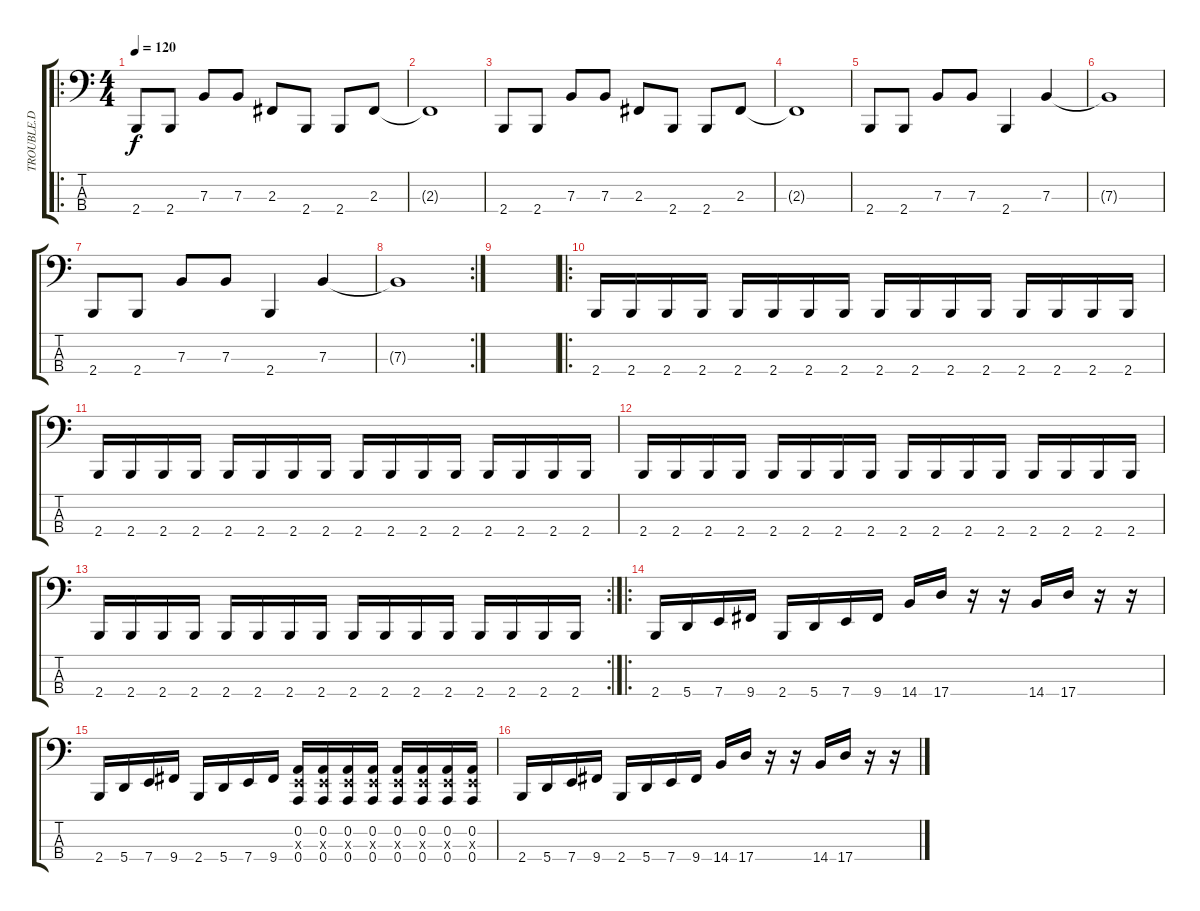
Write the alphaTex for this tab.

\track ("TROUBLE.D" "TROUBLE.D") {instrument electricbasspick}
\staff {score tabs}
\tuning (D2 A1 E1 A0) {hide}
\ro
\ts (4 4)
\tempo 120
\clef f4
\ks c
2.4.8{dy f instrument electricbasspick} 2.4.8 7.3.8 7.3.8 2.3.8 2.4.8 2.4.8 2.3.8 |
2.3{t}.1 |
2.4.8 2.4.8 7.3.8 7.3.8 2.3.8 2.4.8 2.4.8 2.3.8 |
2.3{t}.1 |
2.4.8 2.4.8 7.3.8 7.3.8 2.4.4 7.3.4 |
7.3{t}.1 |
2.4.8 2.4.8 7.3.8 7.3.8 2.4.4 7.3.4 |
\rc 2
7.3{t}.1 |
|
\ro
2.4.16 2.4.16 2.4.16 2.4.16 2.4.16 2.4.16 2.4.16 2.4.16 2.4.16 2.4.16 2.4.16 2.4.16 2.4.16 2.4.16 2.4.16 2.4.16 |
2.4.16 2.4.16 2.4.16 2.4.16 2.4.16 2.4.16 2.4.16 2.4.16 2.4.16 2.4.16 2.4.16 2.4.16 2.4.16 2.4.16 2.4.16 2.4.16 |
2.4.16 2.4.16 2.4.16 2.4.16 2.4.16 2.4.16 2.4.16 2.4.16 2.4.16 2.4.16 2.4.16 2.4.16 2.4.16 2.4.16 2.4.16 2.4.16 |
\rc 2
2.4.16 2.4.16 2.4.16 2.4.16 2.4.16 2.4.16 2.4.16 2.4.16 2.4.16 2.4.16 2.4.16 2.4.16 2.4.16 2.4.16 2.4.16 2.4.16 |
\ro
2.4.16 5.4.16 7.4.16 9.4.16 2.4.16 5.4.16 7.4.16 9.4.16 14.4.16 17.4.16 r.16 r.16 14.4.16 17.4.16 r.16 r.16 |
2.4.16 5.4.16 7.4.16 9.4.16 2.4.16 5.4.16 7.4.16 9.4.16 (0.2 0.3{x} 0.4).16 (0.2 0.3{x} 0.4).16 (0.2 0.3{x} 0.4).16 (0.2 0.3{x} 0.4).16 (0.2 0.3{x} 0.4).16 (0.2 0.3{x} 0.4).16 (0.2 0.3{x} 0.4).16 (0.2 0.3{x} 0.4).16 |
2.4.16 5.4.16 7.4.16 9.4.16 2.4.16 5.4.16 7.4.16 9.4.16 14.4.16 17.4.16 r.16 r.16 14.4.16 17.4.16 r.16 r.16
